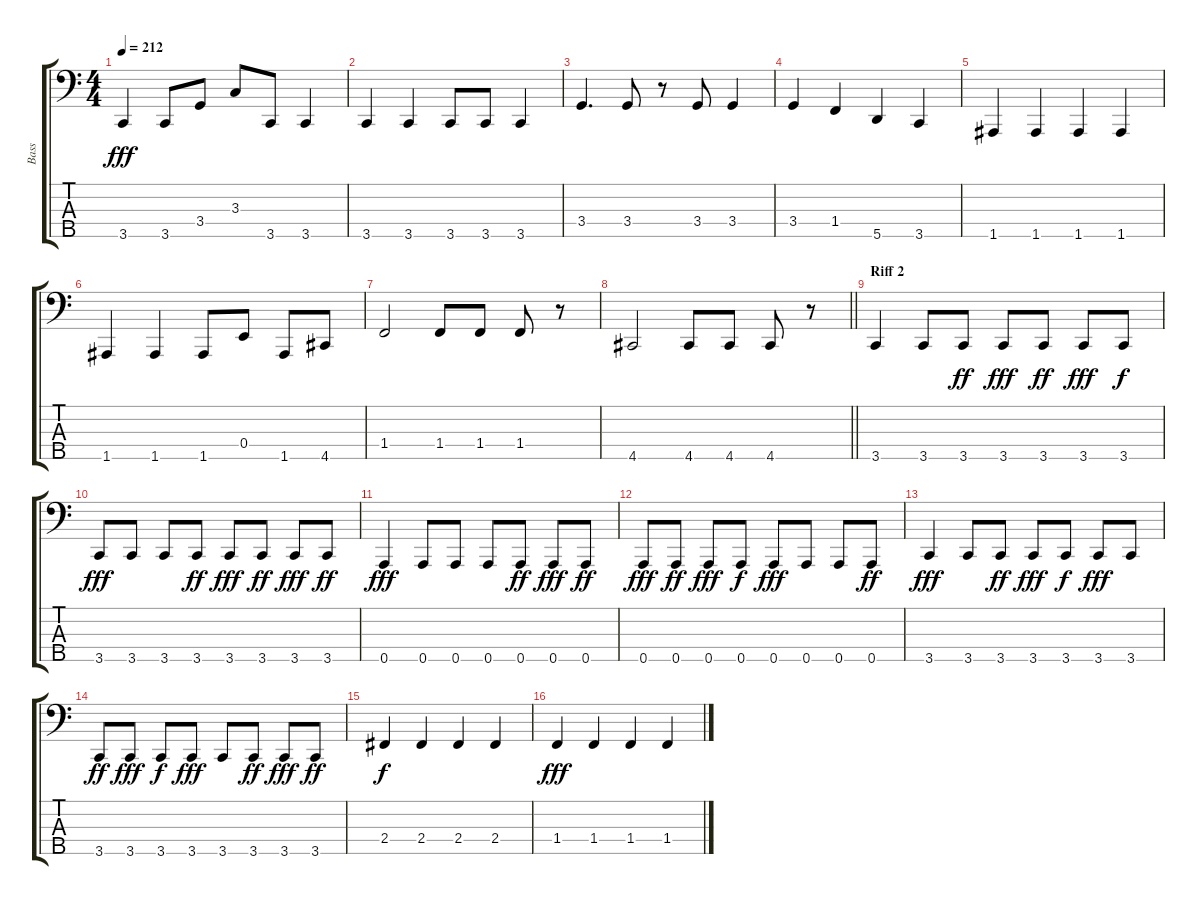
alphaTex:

\track ("Bass" "Bass") {instrument electricbasspick}
\staff {score tabs}
\tuning (G2 D2 A1 E1 A0) {hide}
\ts (4 4)
\tempo 212
\clef f4
\ks c
3.5.4{dy fff} 3.5.8 3.4.8 3.3.8 3.5.8 3.5.4 |
3.5.4 3.5.4 3.5.8 3.5.8 3.5.4 |
3.4.4{d} 3.4.8 r.8 3.4.8 3.4.4 |
3.4.4 1.4.4 5.5.4 3.5.4 |
1.5.4 1.5.4 1.5.4 1.5.4 |
1.5.4 1.5.4 1.5.8 0.4.8 1.5.8 4.5.8 |
1.4.2 1.4.8 1.4.8 1.4.8 r.8 |
\barLineRight lightlight
4.5.2 4.5.8 4.5.8 4.5.8 r.8 |
\section ("" "Riff 2")
3.5.4 3.5.8 3.5.8{dy ff} 3.5.8{dy fff} 3.5.8{dy ff} 3.5.8{dy fff} 3.5.8{dy f} |
3.5.8{dy fff} 3.5.8 3.5.8 3.5.8{dy ff} 3.5.8{dy fff} 3.5.8{dy ff} 3.5.8{dy fff} 3.5.8{dy ff} |
0.5.4{dy fff} 0.5.8 0.5.8 0.5.8 0.5.8{dy ff} 0.5.8{dy fff} 0.5.8{dy ff} |
0.5.8{dy fff} 0.5.8{dy ff} 0.5.8{dy fff} 0.5.8{dy f} 0.5.8{dy fff} 0.5.8 0.5.8 0.5.8{dy ff} |
3.5.4{dy fff} 3.5.8 3.5.8{dy ff} 3.5.8{dy fff} 3.5.8{dy f} 3.5.8{dy fff} 3.5.8 |
3.5.8{dy ff} 3.5.8{dy fff} 3.5.8{dy f} 3.5.8{dy fff} 3.5.8 3.5.8{dy ff} 3.5.8{dy fff} 3.5.8{dy ff} |
2.4.4{dy f} 2.4.4 2.4.4 2.4.4 |
1.4.4{dy fff} 1.4.4 1.4.4 1.4.4
